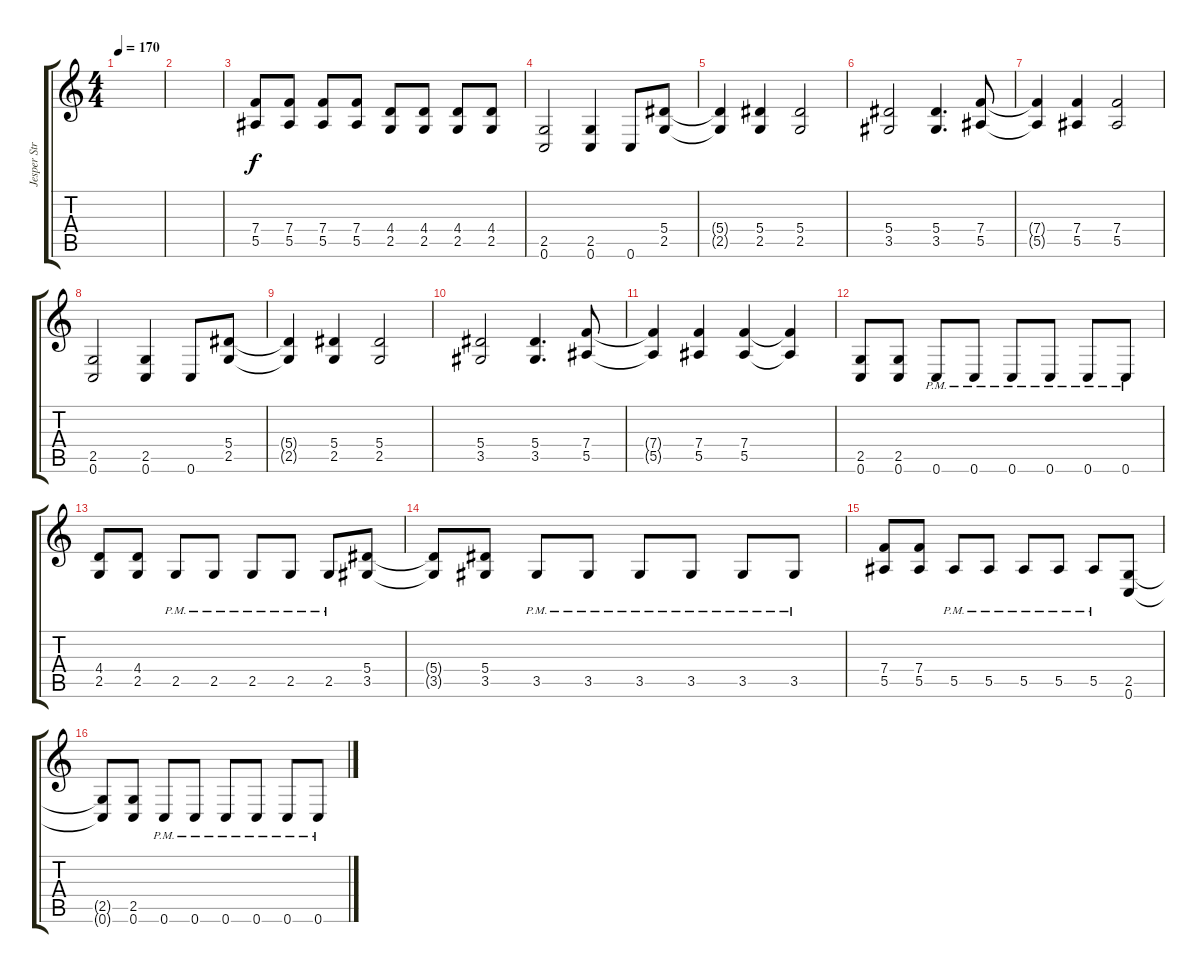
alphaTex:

\track ("Jesper Stromblad" "Jesper Str") {instrument distortionguitar}
\staff {score tabs}
\tuning (C4 G3 Eb3 Bb2 F2 C2) {hide}
\ts (4 4)
\tempo 170
\clef g2
\ks c
|
|
(7.4 5.5).8{volume 16} (7.4 5.5).8 (7.4 5.5).8 (7.4 5.5).8 (4.4 2.5).8 (4.4 2.5).8 (4.4 2.5).8 (4.4 2.5).8 |
(2.5 0.6).2 (2.5 0.6).4 0.6.8 (5.4 2.5).8 |
(5.4{t} 2.5{t}).4 (5.4 2.5).4 (5.4 2.5).2 |
(5.4 3.5).2 (5.4 3.5).4{d} (7.4 5.5).8 |
(7.4{t} 5.5{t}).4 (7.4 5.5).4 (7.4 5.5).2 |
(2.5 0.6).2 (2.5 0.6).4 0.6.8 (5.4 2.5).8 |
(5.4{t} 2.5{t}).4 (5.4 2.5).4 (5.4 2.5).2 |
(5.4 3.5).2 (5.4 3.5).4{d} (7.4 5.5).8 |
(7.4{t} 5.5{t}).4 (7.4 5.5).4 (7.4 5.5).4 (7.4{t} 5.5{t}).4 |
(2.5 0.6).8 (2.5 0.6).8 0.6{pm}.8 0.6{pm}.8 0.6{pm}.8 0.6{pm}.8 0.6{pm}.8 0.6{pm}.8 |
(4.4 2.5).8 (4.4 2.5).8 2.5{pm}.8 2.5{pm}.8 2.5{pm}.8 2.5{pm}.8 2.5{pm}.8 (5.4 3.5).8 |
(5.4{t} 3.5{t}).8 (5.4 3.5).8 3.5{pm}.8 3.5{pm}.8 3.5{pm}.8 3.5{pm}.8 3.5{pm}.8 3.5{pm}.8 |
(7.4 5.5).8 (7.4 5.5).8 5.5{pm}.8 5.5{pm}.8 5.5{pm}.8 5.5{pm}.8 5.5{pm}.8 (2.5 0.6).8 |
(2.5{t} 0.6{t}).8 (2.5 0.6).8 0.6{pm}.8 0.6{pm}.8 0.6{pm}.8 0.6{pm}.8 0.6{pm}.8 0.6{pm}.8
